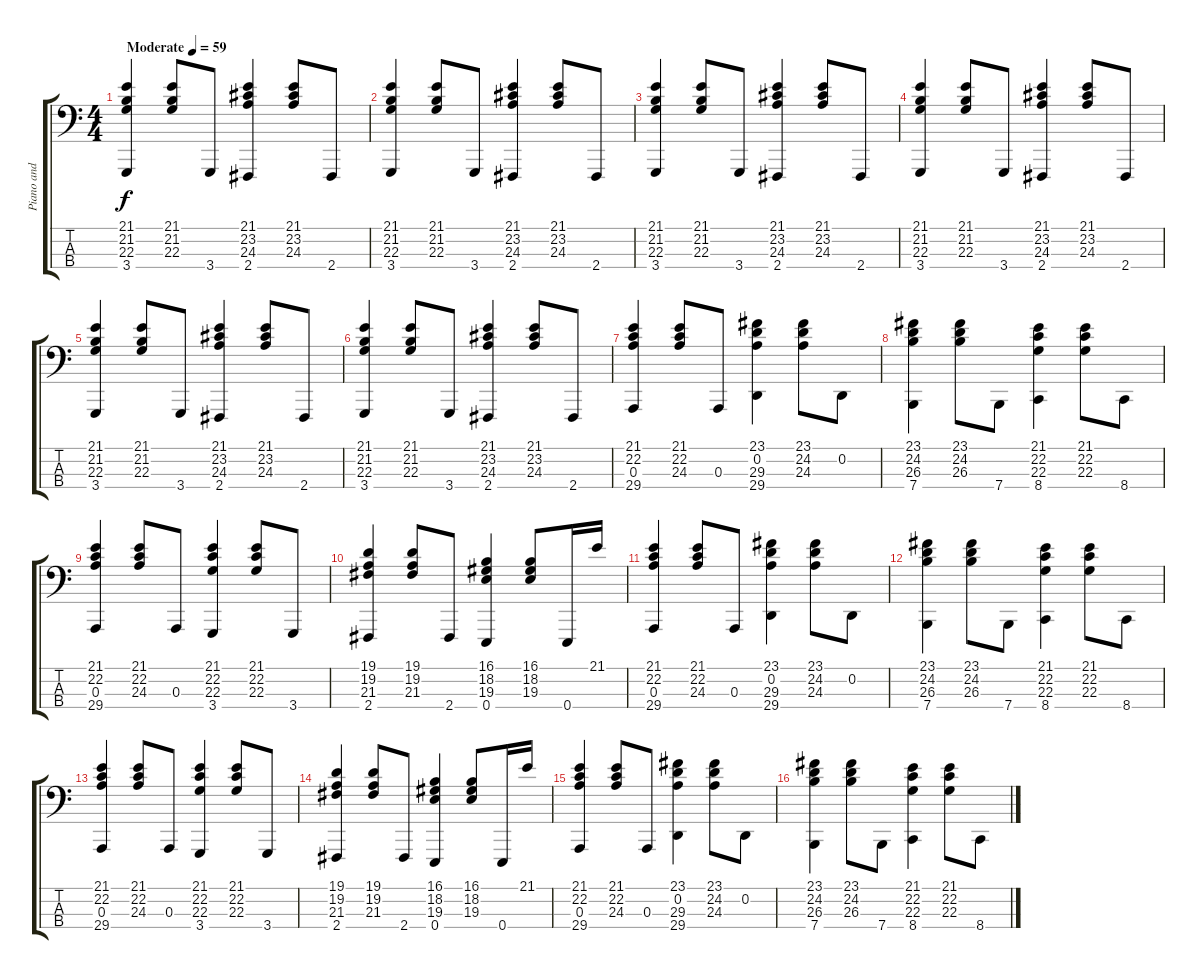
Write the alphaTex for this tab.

\track ("Piano and Bass" "Piano and ") {instrument electricpiano1}
\staff {score tabs}
\tuning (G2 D2 A1 E1) {hide}
\ts (4 4)
\tempo (59 "Moderate")
\clef f4
\ks c
(21.1 21.2 22.3 3.4).4{dy f instrument electricpiano1} (21.1 21.2 22.3).8 3.4.8 (21.1 23.2 24.3 2.4).4 (21.1 23.2 24.3).8 2.4.8 |
(21.1 21.2 22.3 3.4).4 (21.1 21.2 22.3).8 3.4.8 (21.1 23.2 24.3 2.4).4 (21.1 23.2 24.3).8 2.4.8 |
(21.1 21.2 22.3 3.4).4 (21.1 21.2 22.3).8 3.4.8 (21.1 23.2 24.3 2.4).4 (21.1 23.2 24.3).8 2.4.8 |
(21.1 21.2 22.3 3.4).4 (21.1 21.2 22.3).8 3.4.8 (21.1 23.2 24.3 2.4).4 (21.1 23.2 24.3).8 2.4.8 |
(21.1 21.2 22.3 3.4).4 (21.1 21.2 22.3).8 3.4.8 (21.1 23.2 24.3 2.4).4 (21.1 23.2 24.3).8 2.4.8 |
(21.1 21.2 22.3 3.4).4 (21.1 21.2 22.3).8 3.4.8 (21.1 23.2 24.3 2.4).4 (21.1 23.2 24.3).8 2.4.8 |
(21.1 22.2 0.3 29.4).4 (21.1 22.2 24.3).8 0.3.8 (23.1 0.2 29.3 29.4).4 (23.1 24.2 24.3).8 0.2.8 |
(23.1 24.2 26.3 7.4).4 (23.1 24.2 26.3).8 7.4.8 (21.1 22.2 22.3 8.4).4 (21.1 22.2 22.3).8 8.4.8 |
(21.1 22.2 0.3 29.4).4 (21.1 22.2 24.3).8 0.3.8 (21.1 22.2 22.3 3.4).4 (21.1 22.2 22.3).8 3.4.8 |
(19.1 19.2 21.3 2.4).4 (19.1 19.2 21.3).8 2.4.8 (16.1 18.2 19.3 0.4).4 (16.1 18.2 19.3).8 0.4.16 21.1.16 |
(21.1 22.2 0.3 29.4).4 (21.1 22.2 24.3).8 0.3.8 (23.1 0.2 29.3 29.4).4 (23.1 24.2 24.3).8 0.2.8 |
(23.1 24.2 26.3 7.4).4 (23.1 24.2 26.3).8 7.4.8 (21.1 22.2 22.3 8.4).4 (21.1 22.2 22.3).8 8.4.8 |
(21.1 22.2 0.3 29.4).4 (21.1 22.2 24.3).8 0.3.8 (21.1 22.2 22.3 3.4).4 (21.1 22.2 22.3).8 3.4.8 |
(19.1 19.2 21.3 2.4).4 (19.1 19.2 21.3).8 2.4.8 (16.1 18.2 19.3 0.4).4 (16.1 18.2 19.3).8 0.4.16 21.1.16 |
(21.1 22.2 0.3 29.4).4 (21.1 22.2 24.3).8 0.3.8 (23.1 0.2 29.3 29.4).4 (23.1 24.2 24.3).8 0.2.8 |
(23.1 24.2 26.3 7.4).4 (23.1 24.2 26.3).8 7.4.8 (21.1 22.2 22.3 8.4).4 (21.1 22.2 22.3).8 8.4.8
